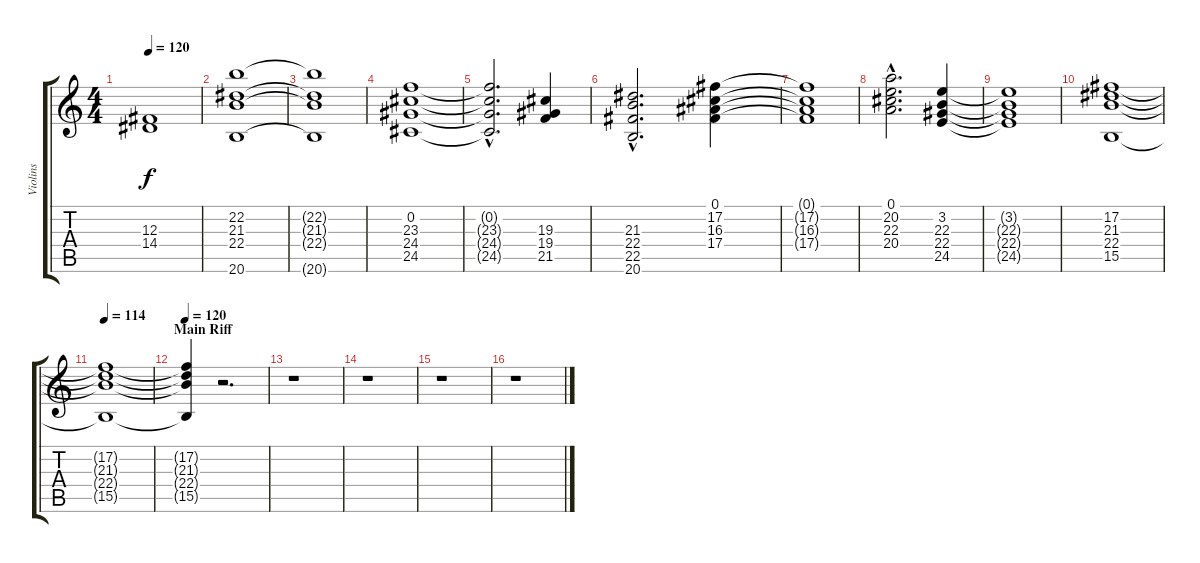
\track ("Violins" "Violins") {instrument stringensemble1}
\staff {score tabs}
\tuning (Db5 Db4 Gb3 Db3 Ab2 Eb2) {hide}
\ts (4 4)
\tempo 120
\clef g2
\ks c
(12.3{t} 14.4{t}).1{dy f} |
(22.2 21.3 22.4 20.6).1 |
(22.2{t} 21.3{t} 22.4{t} 20.6{t}).1 |
(0.2 23.3 24.4 24.5).1 |
(0.2{hac t} 23.3{hac t} 24.4{hac t} 24.5{hac t}).2{d} (19.3 19.4 21.5).4 |
(21.3{hac} 22.4{hac} 22.5{hac} 20.6{hac}).2{d} (0.1 17.2 16.3 17.4).4 |
(0.1{t} 17.2{t} 16.3{t} 17.4{t}).1 |
(0.1{hac} 20.2{hac} 22.3{hac} 20.4{hac}).2{d} (3.2 22.3 22.4 24.5).4 |
(3.2{t} 22.3{t} 22.4{t} 24.5{t}).1 |
(17.2 21.3 22.4 15.5).1 |
\tempo 114
(17.2{t} 21.3{t} 22.4{t} 15.5{t}).1 |
\section ("" "Main Riff")
\tempo 120
(17.2{t} 21.3{t} 22.4{t} 15.5{t}).4 r.2{d} |
r.1 |
r.1 |
r.1 |
r.1
